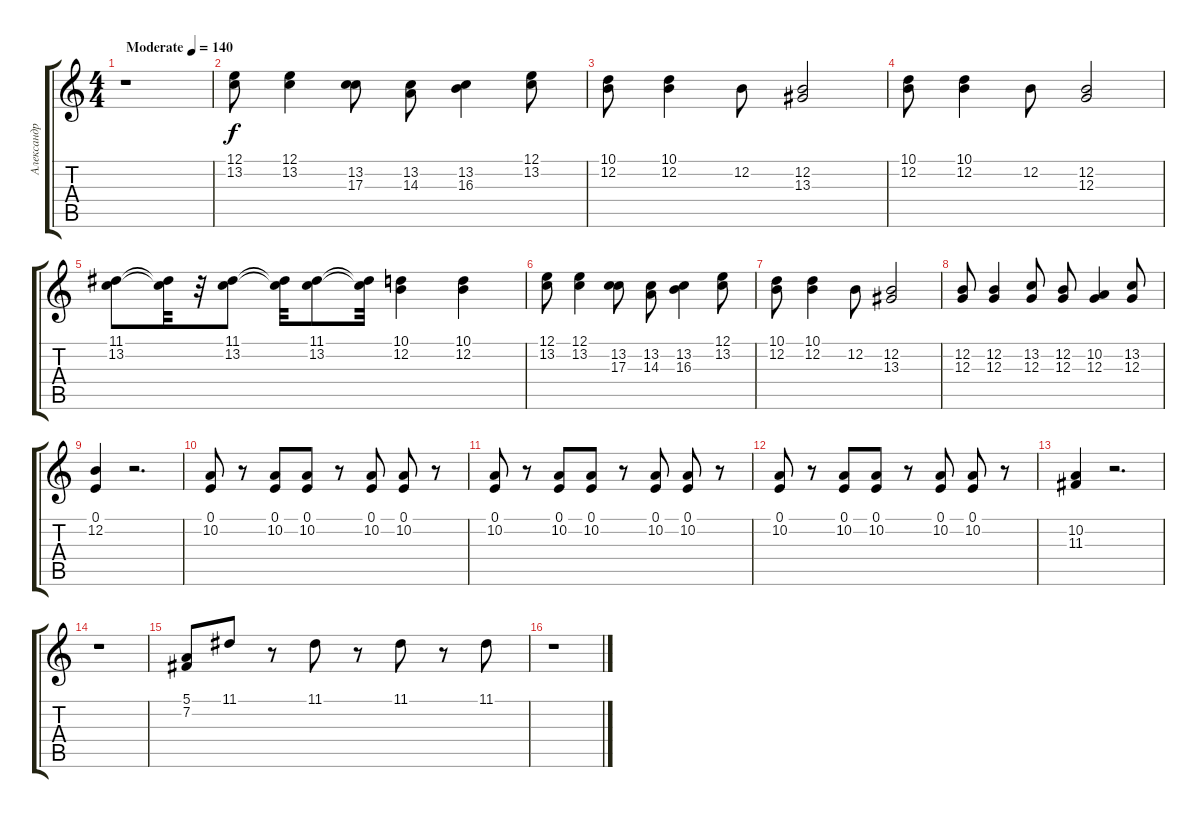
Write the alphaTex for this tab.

\track ("Александр Козлов" "Александр ") {instrument drawbarorgan}
\staff {score tabs}
\tuning (E4 B3 G3 D3 A2 E2) {hide}
\ts (4 4)
\tempo (140 "Moderate")
\clef g2
\ks c
r.1{dy f instrument drawbarorgan} |
(12.1 13.2).8 (12.1 13.2).4 (13.2 17.3).8 (13.2 14.3).8 (13.2 16.3).4 (12.1 13.2).8 |
(10.1 12.2).8 (10.1 12.2).4 12.2.8 (12.2 13.3).2 |
(10.1 12.2).8 (10.1 12.2).4 12.2.8 (12.2 12.3).2 |
(11.1 13.2).8 (11.1{t} 13.2{t}).32 r.32 (11.1 13.2).8 (11.1{t} 13.2{t}).32 (11.1 13.2).8 (11.1{t} 13.2{t}).32 (10.1 12.2).4 (10.1 12.2).4 |
(12.1 13.2).8 (12.1 13.2).4 (13.2 17.3).8 (13.2 14.3).8 (13.2 16.3).4 (12.1 13.2).8 |
(10.1 12.2).8 (10.1 12.2).4 12.2.8 (12.2 13.3).2 |
(12.2 12.3).8 (12.2 12.3).4 (13.2 12.3).8 (12.2 12.3).8 (10.2 12.3).4 (13.2 12.3).8 |
(0.1 12.2).4 r.2{d} |
(0.1 10.2).8 r.8 (0.1 10.2).8 (0.1 10.2).8 r.8 (0.1 10.2).8 (0.1 10.2).8 r.8 |
(0.1 10.2).8 r.8 (0.1 10.2).8 (0.1 10.2).8 r.8 (0.1 10.2).8 (0.1 10.2).8 r.8 |
(0.1 10.2).8 r.8 (0.1 10.2).8 (0.1 10.2).8 r.8 (0.1 10.2).8 (0.1 10.2).8 r.8 |
(10.2 11.3).4 r.2{d} |
r.1 |
(5.1 7.2).8 11.1.8 r.8 11.1.8 r.8 11.1.8 r.8 11.1.8 |
r.1
